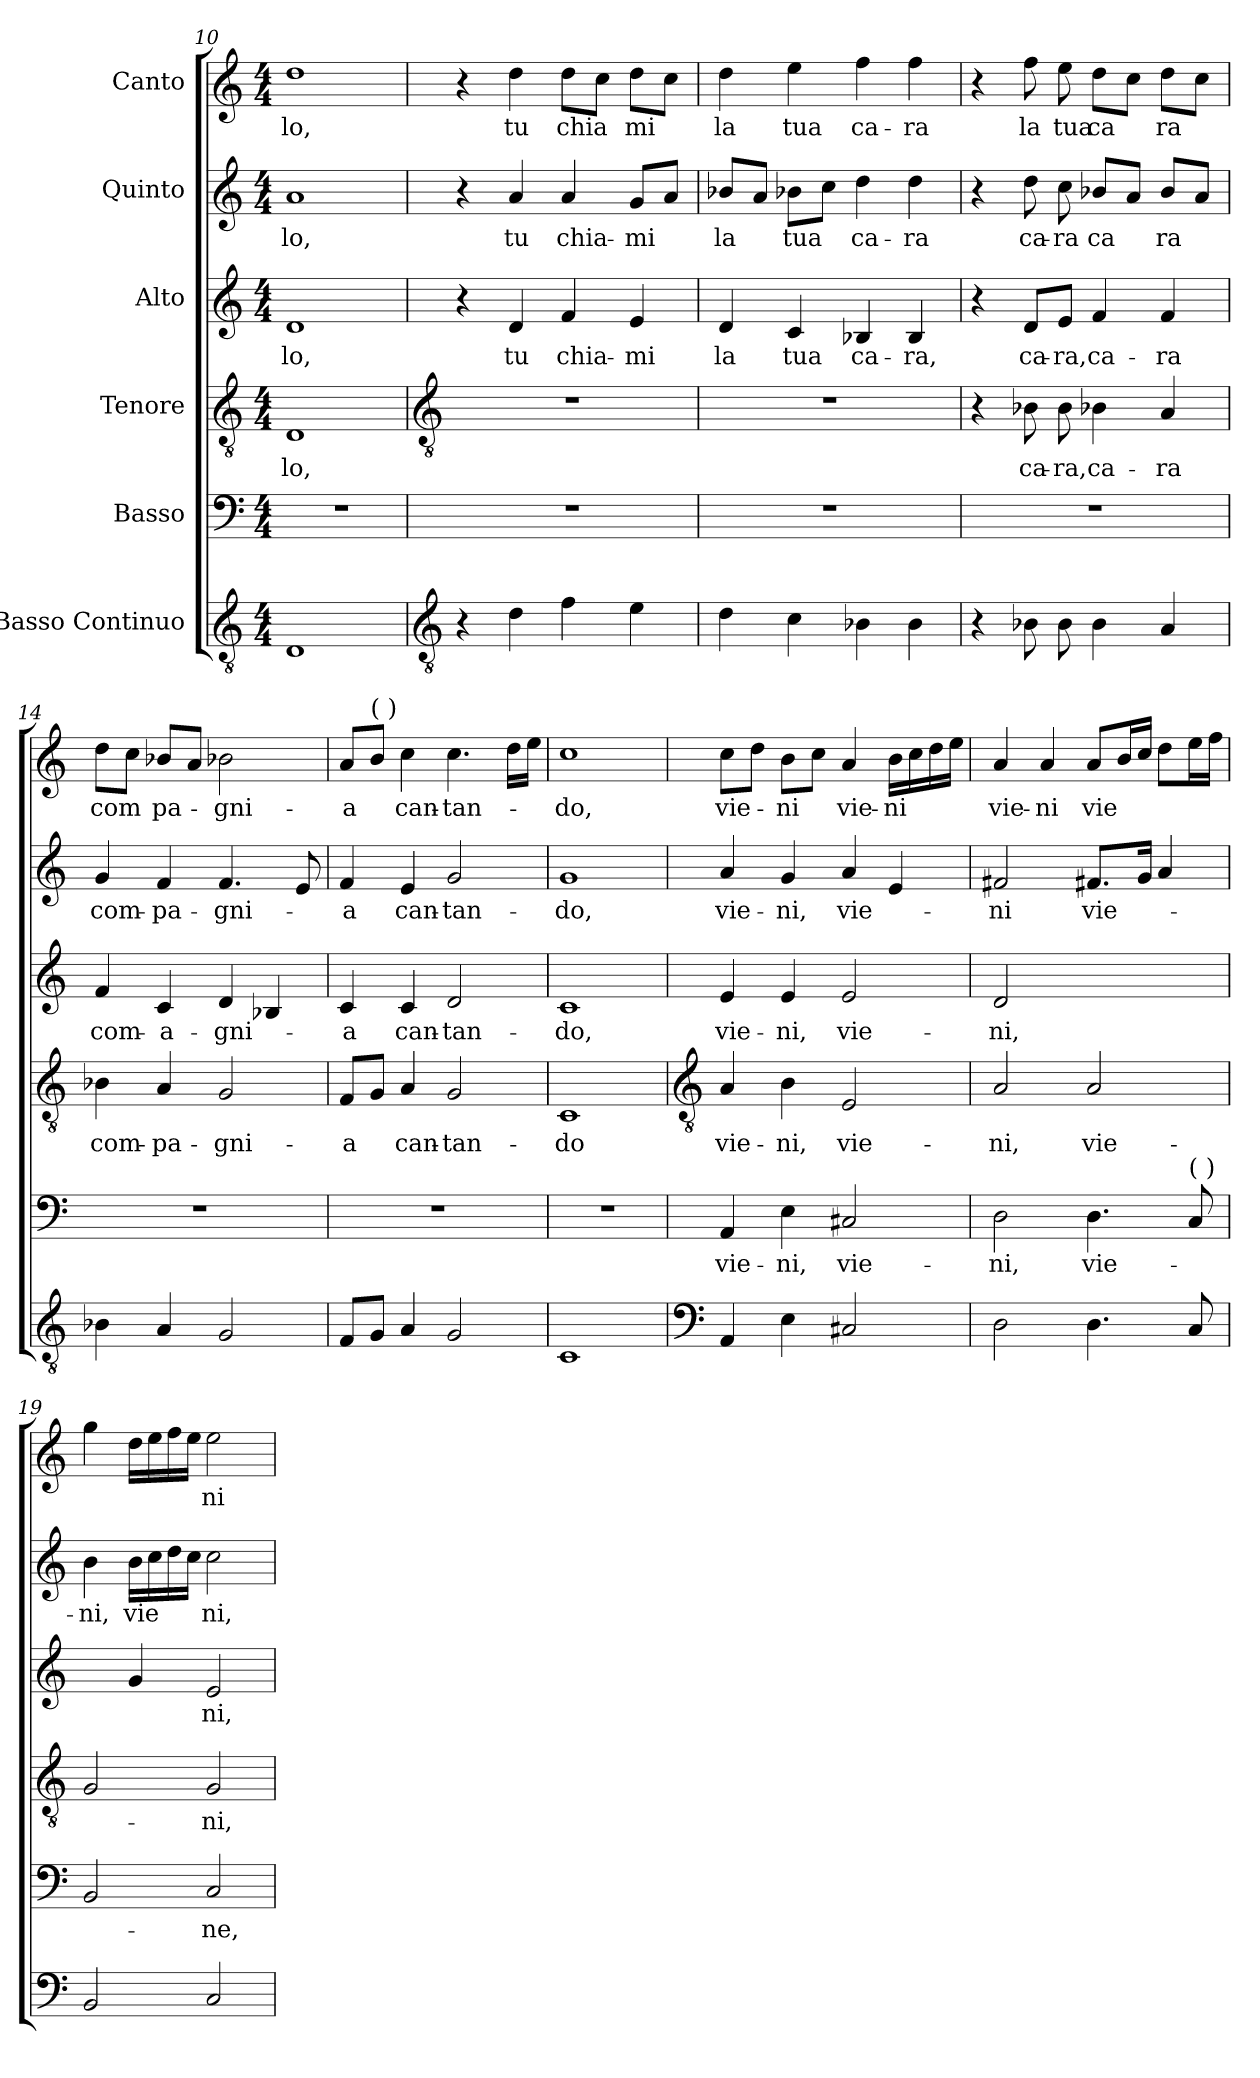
**kern	**kern	**text	**kern	**text	**kern	**text	**kern	**text	**kern	**text
*part6	*part5	*part5	*part4	*part4	*part3	*part3	*part2	*part2	*part1	*part1
*staff6	*staff5	*staff5	*staff4	*staff4	*staff3	*staff3	*staff2	*staff2	*staff1	*staff1
*I"Basso Continuo	*I"Basso	*	*I"Tenore	*	*I"Alto	*	*I"Quinto	*	*I"Canto	*
*clefGv2	*clefF4	*	*clefGv2	*	*clefG2	*	*clefG2	*	*clefG2	*
*k[]	*k[]	*	*k[]	*	*k[]	*	*k[]	*	*k[]	*
*C:	*C:	*	*C:	*	*C:	*	*C:	*	*C:	*
*M4/4	*M4/4	*	*M4/4	*	*M4/4	*	*M4/4	*	*M4/4	*
=10	=10	=10	=10	=10	=10	=10	=10	=10	=10	=10
!	!	!	!	!LO:LY:b	!	!LO:LY:b	!	!LO:LY:b	!	!LO:LY:b
1D	1r	.	1D	-lo,	1d	-lo,	1a	lo,	1dd	lo,
!!LO:LB:g=z
=11	=11	=11	=11	=11	=11	=11	=11	=11	=11	=11
*clefGv2	*	*	*clefGv2	*	*	*	*	*	*	*
4r	1r	.	1r	.	4r	.	4r	.	4r	.
!	!	!	!	!	!	!LO:LY:b	!	!LO:LY:b	!	!LO:LY:b
4d	.	.	.	.	4d	tu	4a	tu	4dd	tu
!	!	!	!	!	!	!LO:LY:b	!	!LO:LY:b	!	!LO:LY:b
4f	.	.	.	.	4f	chia-	4a	chia-	8ddL	chia
.	.	.	.	.	.	.	.	.	8ccJ	.
!	!	!	!	!	!	!LO:LY:b	!	!LO:LY:b	!	!LO:LY:b
4e	.	.	.	.	4e	-mi	8gL	-mi	8ddL	mi
.	.	.	.	.	.	.	8aJ	.	8ccJ	.
=12	=12	=12	=12	=12	=12	=12	=12	=12	=12	=12
!	!	!	!	!	!	!LO:LY:b	!	!LO:LY:b	!	!LO:LY:b
4d	1r	.	1r	.	4d	la	8b-XL	la	4dd	la
.	.	.	.	.	.	.	8aJ	.	.	.
!	!	!	!	!	!	!LO:LY:b	!	!LO:LY:b	!	!LO:LY:b
4c	.	.	.	.	4c	tua	8b-XL	tua	4ee	tua
.	.	.	.	.	.	.	8ccJ	.	.	.
!	!	!	!	!	!	!LO:LY:b	!	!LO:LY:b	!	!LO:LY:b
4B-X	.	.	.	.	4B-X	ca-	4dd	ca-	4ff	ca-
!	!	!	!	!	!	!LO:LY:b	!	!LO:LY:b	!	!LO:LY:b
4B-	.	.	.	.	4B-	-ra,	4dd	-ra	4ff	-ra
=13	=13	=13	=13	=13	=13	=13	=13	=13	=13	=13
4r	1r	.	4r	.	4r	.	4r	.	4r	.
!	!	!	!	!LO:LY:b	!	!LO:LY:b	!	!LO:LY:b	!	!LO:LY:b
8B-X	.	.	8B-X	ca-	8d/L	ca-	8dd	ca-	8ff	la
!	!	!	!	!LO:LY:b	!	!LO:LY:b	!	!LO:LY:b	!	!LO:LY:b
8B-	.	.	8B-	-ra,	8e/J	-ra,	8cc	-ra	8ee	tua
!	!	!	!	!LO:LY:b	!	!LO:LY:b	!	!LO:LY:b	!	!LO:LY:b
4B-	.	.	4B-X	ca-	4f	ca-	8b-XL	ca	8ddL	ca
.	.	.	.	.	.	.	8aJ	.	8ccJ	.
!	!	!	!	!LO:LY:b	!	!LO:LY:b	!	!LO:LY:b	!	!LO:LY:b
4A	.	.	4A	-ra	4f	-ra	8b-L	ra	8ddL	ra
.	.	.	.	.	.	.	8aJ	.	8ccJ	.
=14	=14	=14	=14	=14	=14	=14	=14	=14	=14	=14
!	!	!	!	!LO:LY:b	!	!LO:LY:b	!	!LO:LY:b	!	!LO:LY:b
4B-X	1r	.	4B-X	com-	4f	com-	4g	com-	8ddL	com
.	.	.	.	.	.	.	.	.	8ccJ	.
!	!	!	!	!LO:LY:b	!	!LO:LY:b	!	!LO:LY:b	!	!LO:LY:b
4A	.	.	4A	-pa-	4c	-a-	4f	-pa-	8b-XL	pa-
.	.	.	.	.	.	.	.	.	8aJ	.
!	!	!	!	!LO:LY:b	!	!LO:LY:b	!	!LO:LY:b	!	!LO:LY:b
2G	.	.	2G	-gni-	4d	-gni-	4.f	-gni-	2b-X	-gni-
.	.	.	.	.	4B-X	.	.	.	.	.
.	.	.	.	.	.	.	8e	.	.	.
=15	=15	=15	=15	=15	=15	=15	=15	=15	=15	=15
!	!	!	!	!LO:LY:b	!	!LO:LY:b	!	!LO:LY:b	!	!LO:LY:b
8FL	1r	.	8FL	-a	4c	-a	4f	-a	8aL	-a
!	!	!	!	!	!	!	!	!	!LO:TX:a:t=(  )	!
8GJ	.	.	8GJ	.	.	.	.	.	8bJ	.
!	!	!	!	!LO:LY:b	!	!LO:LY:b	!	!LO:LY:b	!	!LO:LY:b
4A	.	.	4A	can-	4c	can-	4e	can-	4cc	can-
!	!	!	!	!LO:LY:b	!	!LO:LY:b	!	!LO:LY:b	!	!LO:LY:b
2G	.	.	2G	-tan-	2d	-tan-	2g	-tan-	4.cc	-tan-
.	.	.	.	.	.	.	.	.	16ddLL	.
.	.	.	.	.	.	.	.	.	16eeJJ	.
=16	=16	=16	=16	=16	=16	=16	=16	=16	=16	=16
!	!	!	!	!LO:LY:b	!	!LO:LY:b	!	!LO:LY:b	!	!LO:LY:b
1C	1r	.	1C	-do	1c	-do,	1g	-do,	1cc	-do,
!!LO:LB:g=z
=17	=17	=17	=17	=17	=17	=17	=17	=17	=17	=17
*clefF4	*	*	*clefGv2	*	*	*	*	*	*	*
!	!	!LO:LY:b	!	!LO:LY:b	!	!LO:LY:b	!	!LO:LY:b	!	!LO:LY:b
4AA	4AA	vie-	4A	vie-	4e	vie-	4a	vie-	8ccL	vie-
.	.	.	.	.	.	.	.	.	8ddJ	.
!	!	!LO:LY:b	!	!LO:LY:b	!	!LO:LY:b	!	!LO:LY:b	!	!LO:LY:b
4E	4E	-ni,	4B	-ni,	4e	-ni,	4g	-ni,	8bL	-ni
.	.	.	.	.	.	.	.	.	8ccJ	.
!	!	!LO:LY:b	!	!LO:LY:b	!	!LO:LY:b	!	!LO:LY:b	!	!LO:LY:b
2C#X	2C#X	vie-	2E	vie-	2e	vie-	4a	vie-	4a	vie-
!	!	!	!	!	!	!	!	!	!	!LO:LY:b
.	.	.	.	.	.	.	4e	.	16bLL	-ni
.	.	.	.	.	.	.	.	.	16cc	.
.	.	.	.	.	.	.	.	.	16dd	.
.	.	.	.	.	.	.	.	.	16eeJJ	.
=18	=18	=18	=18	=18	=18	=18	=18	=18	=18	=18
!	!	!LO:LY:b	!	!LO:LY:b	!	!LO:LY:b	!	!LO:LY:b	!	!LO:LY:b
2D	2D	-ni,	2A	-ni,	2d	-ni,	2f#X	-ni	4a	vie-
!	!	!	!	!	!	!	!	!	!	!LO:LY:b
.	.	.	.	.	.	.	.	.	4a	-ni
!	!	!LO:LY:b	!	!LO:LY:b	!	!LO:LY:b	!	!LO:LY:b	!	!LO:LY:b
4.D	4.D	vie-	2A	vie-	[2dyy	vie-	8.f#XL	vie-	8a/L	vie
.	.	.	.	.	.	.	.	.	16b/L	.
.	.	.	.	.	.	.	16gJ	.	16cc/JJ	.
.	.	.	.	.	.	.	4a	.	8ddL	.
!	!LO:TX:a:t=(  )	!	!	!	!	!	!	!	!	!
8C	8C	.	.	.	.	.	.	.	16eeL	.
.	.	.	.	.	.	.	.	.	16ffJJ	.
=19	=19	=19	=19	=19	=19	=19	=19	=19	=19	=19
!	!	!	!	!	!	!	!	!LO:LY:b	!	!
2BB	2BB	.	2G	.	4dyy]	.	4b	-ni,	4gg	.
!	!	!	!	!	!	!	!	!LO:LY:b	!	!
.	.	.	.	.	4g	.	16bLL	vie	16ddLL	.
.	.	.	.	.	.	.	16cc	.	16ee	.
.	.	.	.	.	.	.	16dd	.	16ff	.
.	.	.	.	.	.	.	16ccJJ	.	16eeJJ	.
!	!	!LO:LY:b	!	!LO:LY:b	!	!LO:LY:b	!	!LO:LY:b	!	!LO:LY:b
2C	2C	-ne,	2G	-ni,	2e	-ni,	2cc	ni,	2ee	ni
=	=	=	=	=	=	=	=	=	=	=
*-	*-	*-	*-	*-	*-	*-	*-	*-	*-	*-
